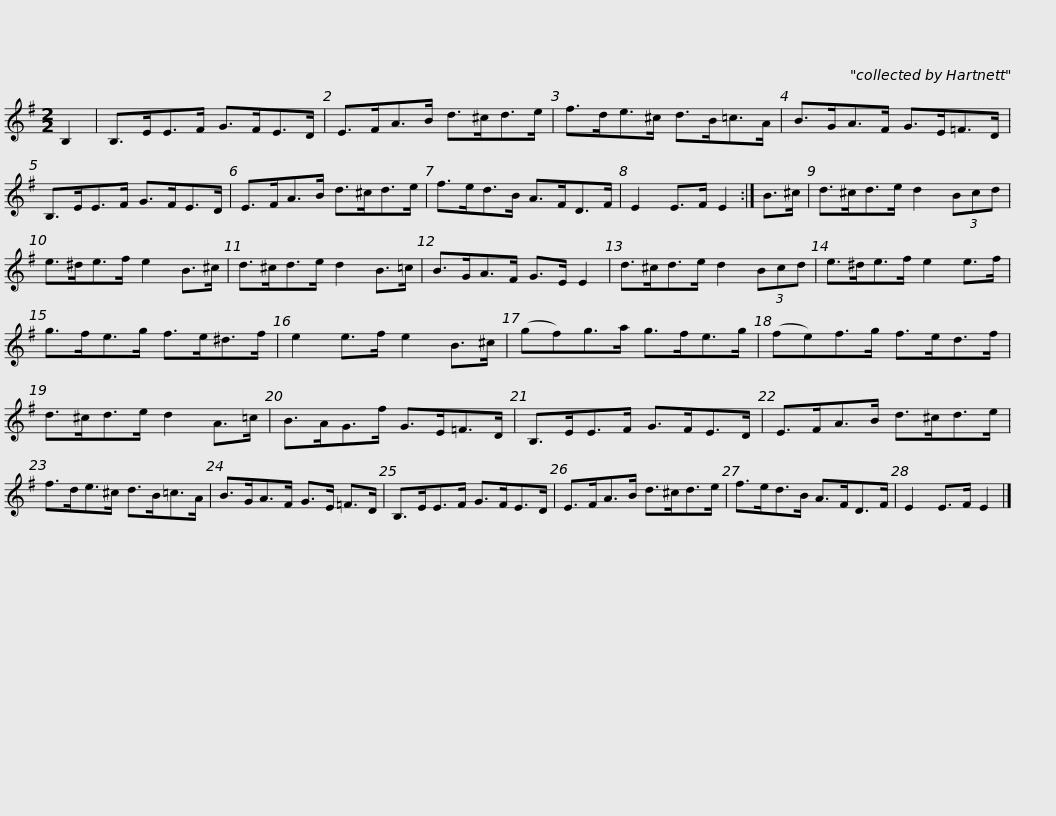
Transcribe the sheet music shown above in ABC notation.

X:1
L:1/8
M:2/2
I:linebreak $
K:Emin
V:1 treble
V:1
 B,2 | B,>EE>F G>FE>D | E>FA>B d>^cd>e | f>de>^c d>B=c>A | B>GA>F G>E=F>D |$ %5
 B,>EE>F G>FE>D | E>FA>B d>^cd>e | f>ed>B A>FD>F | E2 E>F E2 :| B>^c |$ %10
 d>^cd>e d2 (3Bcd | e>^de>f e2 B>^c | d>^cd>e d2 B>=c | B>GA>F G>E E2 |$ d>^cd>e d2 (3Bcd | %15
 e>^de>f e2 e>f | g>fe>g f>e^d>f | e2 e>f e2 B>^c | (gf)g>a g>fe>g |$ (fe)f>g f>ed>f | %20
 d>^cd>e d2 A>=c | B>AG>f G>E=F>D | B,>EE>F G>FE>D |$ E>FA>B d>^cd>e | f>de>^c d>B=c>A | %25
 B>GA>F G>E =F>D | B,>EE>F G>FE>D |$ E>FA>B d>^cd>e | f>ed>B A>FD>F | E2 E>F E2 |] %30
